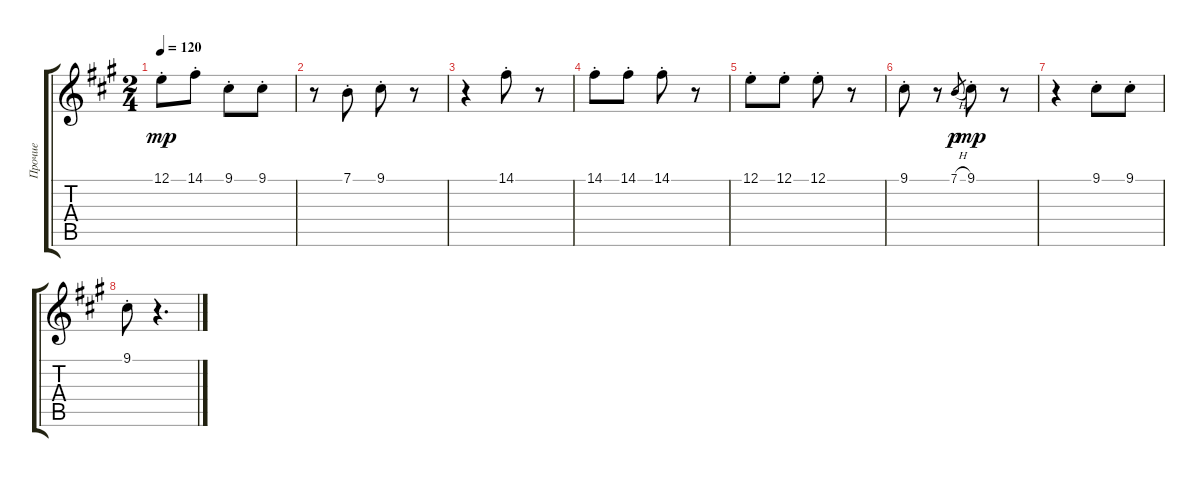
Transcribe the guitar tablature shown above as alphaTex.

\track ("Прочие" "Прочие") {instrument piccolo}
\staff {score tabs}
\tuning (E4 B3 G3 D3 A2 E2) {hide}
\ts (2 4)
\tempo 120
\clef g2
\ks f#minor
12.1{st}.8{dy mp} 14.1{st}.8 9.1{st}.8 9.1{st}.8 |
r.8 7.1{st}.8 9.1{st}.8 r.8 |
r.4 14.1{st}.8 r.8 |
14.1{st}.8 14.1{st}.8 14.1{st}.8 r.8 |
12.1{st}.8 12.1{st}.8 12.1{st}.8 r.8 |
9.1{st}.8 r.8 7.1{h}.8{gr dy p} 9.1{st}.8{dy mp} r.8 |
r.4 9.1{st}.8 9.1{st}.8 |
9.1{st}.8 r.4{d}
